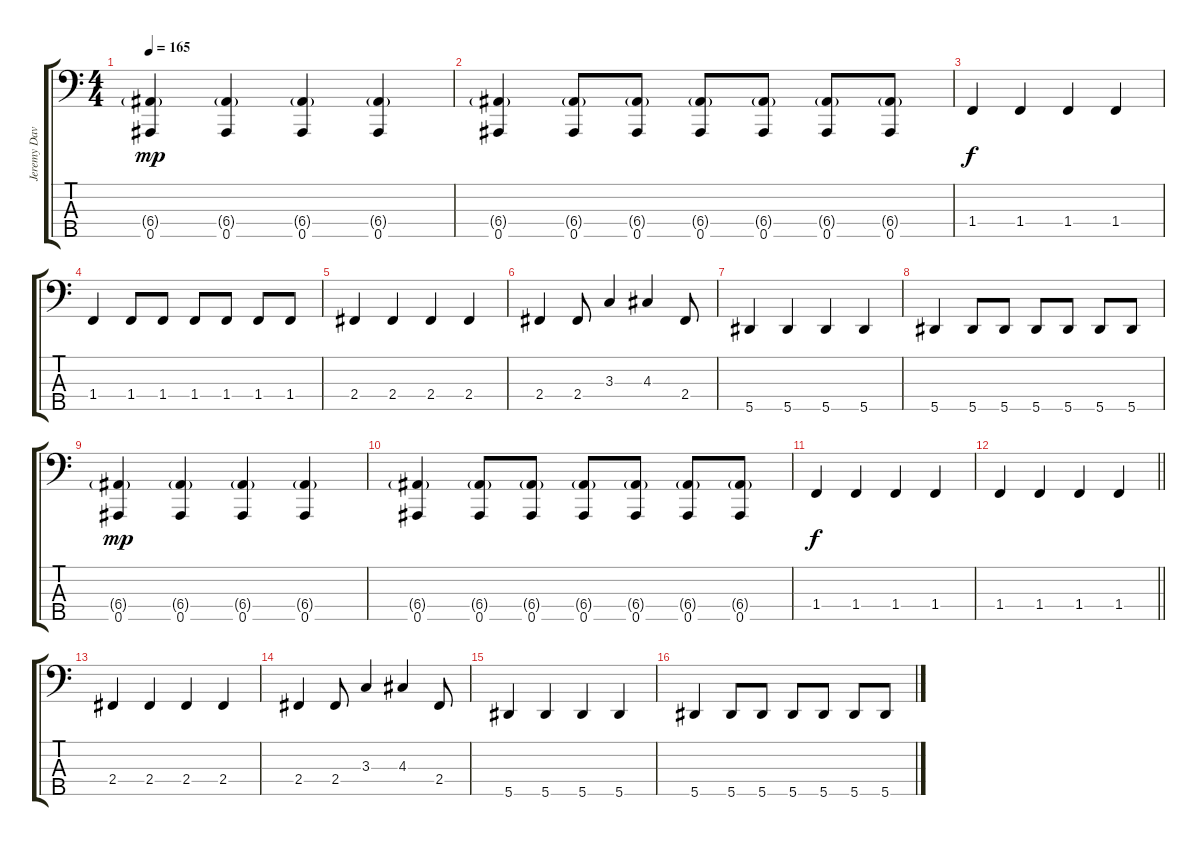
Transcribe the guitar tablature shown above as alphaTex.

\track ("Jeremy Davis (Bass/5 String Wierd Tuning" "Jeremy Dav") {instrument electricbasspick}
\staff {score tabs}
\tuning (G2 D2 A1 E1 Bb0) {hide}
\ts (4 4)
\tempo 165
\clef f4
\ks c
(6.4{g} 0.5).4{dy mp} (6.4{g} 0.5).4 (6.4{g} 0.5).4 (6.4{g} 0.5).4 |
(6.4{g} 0.5).4 (6.4{g} 0.5).8 (6.4{g} 0.5).8 (6.4{g} 0.5).8 (6.4{g} 0.5).8 (6.4{g} 0.5).8 (6.4{g} 0.5).8 |
1.4.4{dy f} 1.4.4 1.4.4 1.4.4 |
1.4.4 1.4.8 1.4.8 1.4.8 1.4.8 1.4.8 1.4.8 |
2.4.4 2.4.4 2.4.4 2.4.4 |
2.4.4 2.4.8 3.3.4 4.3.4 2.4.8 |
5.5.4 5.5.4 5.5.4 5.5.4 |
5.5.4 5.5.8 5.5.8 5.5.8 5.5.8 5.5.8 5.5.8 |
(6.4{g} 0.5).4{dy mp} (6.4{g} 0.5).4 (6.4{g} 0.5).4 (6.4{g} 0.5).4 |
(6.4{g} 0.5).4 (6.4{g} 0.5).8 (6.4{g} 0.5).8 (6.4{g} 0.5).8 (6.4{g} 0.5).8 (6.4{g} 0.5).8 (6.4{g} 0.5).8 |
1.4.4{dy f} 1.4.4 1.4.4 1.4.4 |
\barLineRight lightlight
1.4.4 1.4.4 1.4.4 1.4.4 |
\section ("" "")
2.4.4 2.4.4 2.4.4 2.4.4 |
2.4.4 2.4.8 3.3.4 4.3.4 2.4.8 |
5.5.4 5.5.4 5.5.4 5.5.4 |
5.5.4 5.5.8 5.5.8 5.5.8 5.5.8 5.5.8 5.5.8
